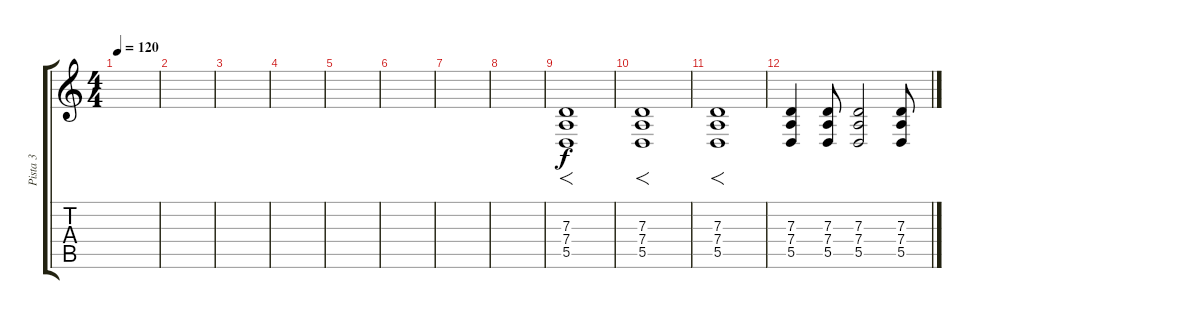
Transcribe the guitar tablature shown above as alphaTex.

\track ("Pista 3" "Pista 3") {instrument stringensemble1}
\staff {score tabs}
\tuning (E4 B3 G3 D3 A2 D2) {hide}
\ts (4 4)
\tempo 120
\clef g2
\ks c
|
|
|
|
|
|
|
|
(7.3 7.4 5.5).1{f} |
(7.3 7.4 5.5).1{f} |
(7.3 7.4 5.5).1{f} |
(7.3 7.4 5.5).4 (7.3 7.4 5.5).8 (7.3 7.4 5.5).2 (7.3 7.4 5.5).8
